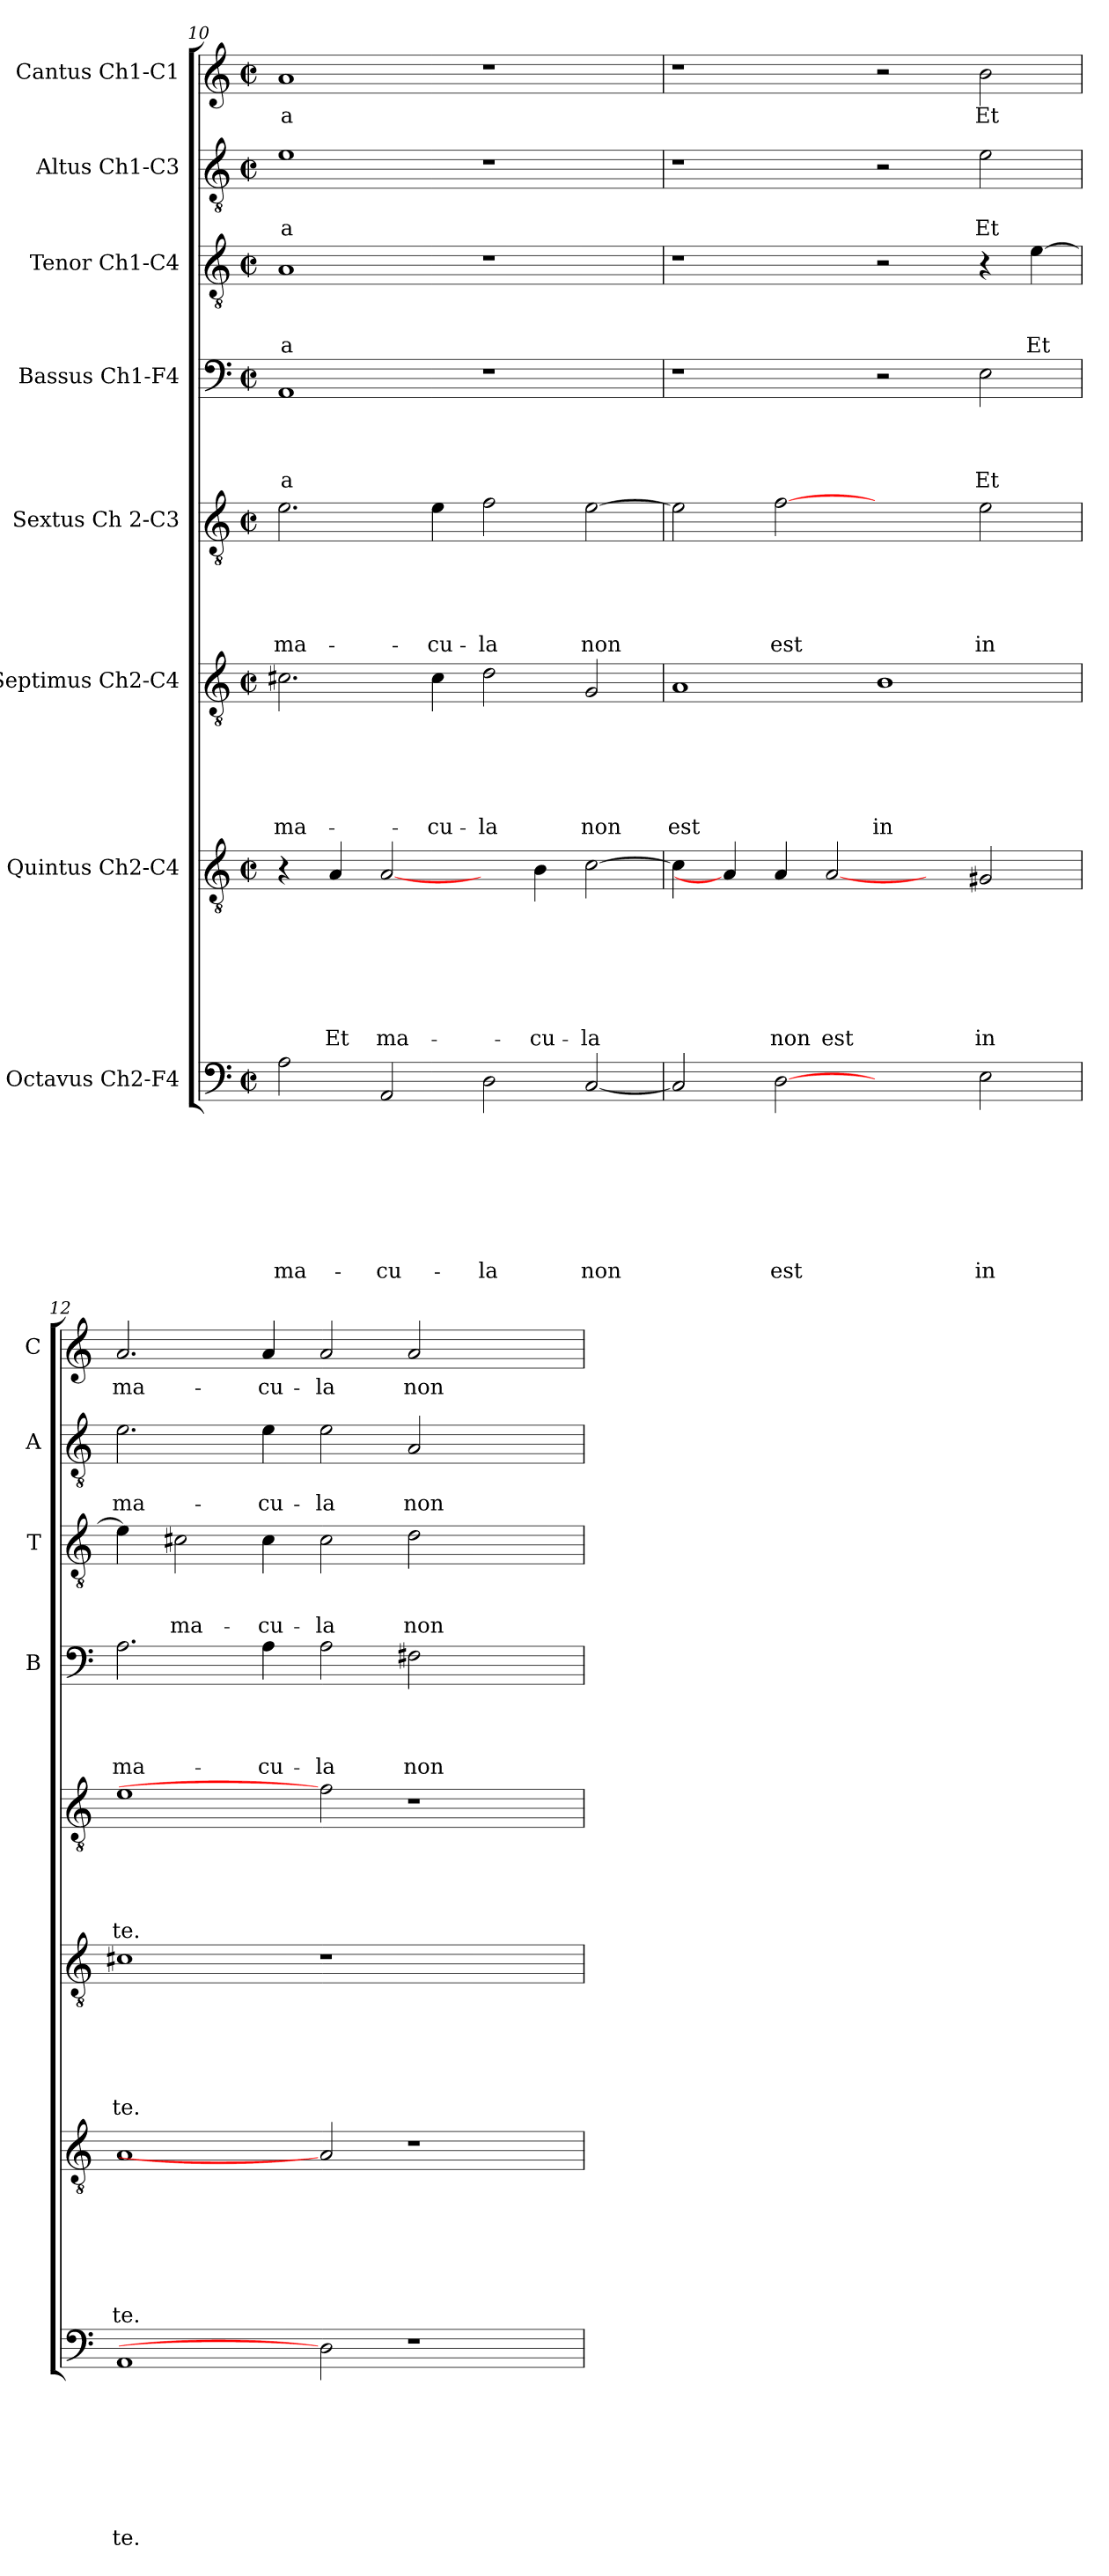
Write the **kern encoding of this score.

**kern	**text	**text	**text	**text	**text	**text	**text	**text	**kern	**text	**text	**text	**text	**text	**text	**text	**kern	**text	**text	**text	**text	**text	**text	**kern	**text	**text	**text	**text	**text	**kern	**text	**text	**text	**text	**kern	**text	**text	**text	**kern	**text	**text	**kern	**text
*part8	*part8	*part8	*part8	*part8	*part8	*part8	*part8	*part8	*part7	*part7	*part7	*part7	*part7	*part7	*part7	*part7	*part6	*part6	*part6	*part6	*part6	*part6	*part6	*part5	*part5	*part5	*part5	*part5	*part5	*part4	*part4	*part4	*part4	*part4	*part3	*part3	*part3	*part3	*part2	*part2	*part2	*part1	*part1
*staff8	*staff8	*staff8	*staff8	*staff8	*staff8	*staff8	*staff8	*staff8	*staff7	*staff7	*staff7	*staff7	*staff7	*staff7	*staff7	*staff7	*staff6	*staff6	*staff6	*staff6	*staff6	*staff6	*staff6	*staff5	*staff5	*staff5	*staff5	*staff5	*staff5	*staff4	*staff4	*staff4	*staff4	*staff4	*staff3	*staff3	*staff3	*staff3	*staff2	*staff2	*staff2	*staff1	*staff1
*I"Octavus Ch2-F4	*	*	*	*	*	*	*	*	*I"Quintus Ch2-C4	*	*	*	*	*	*	*	*I"Septimus Ch2-C4	*	*	*	*	*	*	*I"Sextus Ch 2-C3	*	*	*	*	*	*I"Bassus Ch1-F4	*	*	*	*	*I"Tenor Ch1-C4	*	*	*	*I"Altus Ch1-C3	*	*	*I"Cantus Ch1-C1	*
*	*	*	*	*	*	*	*	*	*	*	*	*	*	*	*	*	*	*	*	*	*	*	*	*	*	*	*	*	*	*I'B	*	*	*	*	*I'T	*	*	*	*I'A	*	*	*I'C	*
*clefF4	*	*	*	*	*	*	*	*	*clefGv2	*	*	*	*	*	*	*	*clefGv2	*	*	*	*	*	*	*clefGv2	*	*	*	*	*	*clefF4	*	*	*	*	*clefGv2	*	*	*	*clefGv2	*	*	*clefG2	*
*k[]	*	*	*	*	*	*	*	*	*k[]	*	*	*	*	*	*	*	*k[]	*	*	*	*	*	*	*k[]	*	*	*	*	*	*k[]	*	*	*	*	*k[]	*	*	*	*k[]	*	*	*k[]	*
*C:	*	*	*	*	*	*	*	*	*C:	*	*	*	*	*	*	*	*C:	*	*	*	*	*	*	*C:	*	*	*	*	*	*C:	*	*	*	*	*C:	*	*	*	*C:	*	*	*C:	*
*M2/2	*	*	*	*	*	*	*	*	*M2/2	*	*	*	*	*	*	*	*M2/2	*	*	*	*	*	*	*M2/2	*	*	*	*	*	*M2/2	*	*	*	*	*M2/2	*	*	*	*M2/2	*	*	*M2/2	*
*met(c|)	*	*	*	*	*	*	*	*	*met(c|)	*	*	*	*	*	*	*	*met(c|)	*	*	*	*	*	*	*met(c|)	*	*	*	*	*	*met(c|)	*	*	*	*	*met(c|)	*	*	*	*met(c|)	*	*	*met(c|)	*
=10	=10	=10	=10	=10	=10	=10	=10	=10	=10	=10	=10	=10	=10	=10	=10	=10	=10	=10	=10	=10	=10	=10	=10	=10	=10	=10	=10	=10	=10	=10	=10	=10	=10	=10	=10	=10	=10	=10	=10	=10	=10	=10	=10
!	!	!	!	!	!	!	!	!LO:LY:b	!	!	!	!	!	!	!	!	!	!	!	!	!	!	!LO:LY:b	!	!	!	!	!	!LO:LY:b	!	!	!	!	!LO:LY:b	!	!	!	!LO:LY:b	!	!	!LO:LY:b	!	!LO:LY:b
2A\	.	.	.	.	.	.	.	ma-	4r	.	.	.	.	.	.	.	2.c#X\	.	.	.	.	.	ma-	2.e\	.	.	.	.	ma-	1AA	.	.	.	-a	1A	.	.	-a	1e	.	-a	1a	-a
!	!	!	!	!	!	!	!	!	!	!	!	!	!	!	!	!LO:LY:b	!	!	!	!	!	!	!	!	!	!	!	!	!	!	!	!	!	!	!	!	!	!	!	!	!	!	!
.	.	.	.	.	.	.	.	.	4A/	.	.	.	.	.	.	Et	.	.	.	.	.	.	.	.	.	.	.	.	.	.	.	.	.	.	.	.	.	.	.	.	.	.	.
!	!	!	!	!	!	!	!	!LO:LY:b	!	!	!	!	!	!	!	!LO:LY:b	!	!	!	!	!	!	!	!	!	!	!	!	!	!	!	!	!	!	!	!	!	!	!	!	!	!	!
2AA/	.	.	.	.	.	.	.	-cu-	[2A/	.	.	.	.	.	.	ma-	.	.	.	.	.	.	.	.	.	.	.	.	.	.	.	.	.	.	.	.	.	.	.	.	.	.	.
!	!	!	!	!	!	!	!	!	!	!	!	!	!	!	!	!	!	!	!	!	!	!	!LO:LY:b	!	!	!	!	!	!LO:LY:b	!	!	!	!	!	!	!	!	!	!	!	!	!	!
.	.	.	.	.	.	.	.	.	.	.	.	.	.	.	.	.	4c#\	.	.	.	.	.	-cu-	4e\	.	.	.	.	-cu-	.	.	.	.	.	.	.	.	.	.	.	.	.	.
!	!	!	!	!	!	!	!	!LO:LY:b	!	!	!	!	!	!	!	!	!	!	!	!	!	!	!LO:LY:b	!	!	!	!	!	!LO:LY:b	!	!	!	!	!	!	!	!	!	!	!	!	!	!
2D\	.	.	.	.	.	.	.	-la	4ryy	.	.	.	.	.	.	.	2d\	.	.	.	.	.	-la	2f\	.	.	.	.	-la	1r	.	.	.	.	1r	.	.	.	1r	.	.	1r	.
!	!	!	!	!	!	!	!	!	!	!	!	!	!	!	!	!LO:LY:b	!	!	!	!	!	!	!	!	!	!	!	!	!	!	!	!	!	!	!	!	!	!	!	!	!	!	!
.	.	.	.	.	.	.	.	.	4B\	.	.	.	.	.	.	-cu-	.	.	.	.	.	.	.	.	.	.	.	.	.	.	.	.	.	.	.	.	.	.	.	.	.	.	.
!	!	!	!	!	!	!	!	!LO:LY:b	!	!	!	!	!	!	!	!LO:LY:b	!	!	!	!	!	!	!LO:LY:b	!	!	!	!	!	!LO:LY:b	!	!	!	!	!	!	!	!	!	!	!	!	!	!
[2C/	.	.	.	.	.	.	.	non	[2c\	.	.	.	.	.	.	-la	2G/	.	.	.	.	.	non	[2e\	.	.	.	.	non	.	.	.	.	.	.	.	.	.	.	.	.	.	.
=11	=11	=11	=11	=11	=11	=11	=11	=11	=11	=11	=11	=11	=11	=11	=11	=11	=11	=11	=11	=11	=11	=11	=11	=11	=11	=11	=11	=11	=11	=11	=11	=11	=11	=11	=11	=11	=11	=11	=11	=11	=11	=11	=11
!	!	!	!	!	!	!	!	!	!	!	!	!	!	!	!	!	!	!	!	!	!	!	!LO:LY:b	!	!	!	!	!	!	!	!	!	!	!	!	!	!	!	!	!	!	!	!
2C/]	.	.	.	.	.	.	.	.	4c\]	.	.	.	.	.	.	.	1A	.	.	.	.	.	est	2e\]	.	.	.	.	.	1r	.	.	.	.	1r	.	.	.	1r	.	.	1r	.
.	.	.	.	.	.	.	.	.	4A/]	.	.	.	.	.	.	.	.	.	.	.	.	.	.	.	.	.	.	.	.	.	.	.	.	.	.	.	.	.	.	.	.	.	.
!	!	!	!	!	!	!	!	!LO:LY:b	!	!	!	!	!	!	!	!LO:LY:b	!	!	!	!	!	!	!	!	!	!	!	!	!LO:LY:b	!	!	!	!	!	!	!	!	!	!	!	!	!	!
[2D	.	.	.	.	.	.	.	est	4A/	.	.	.	.	.	.	non	.	.	.	.	.	.	.	[2f	.	.	.	.	est	.	.	.	.	.	.	.	.	.	.	.	.	.	.
!	!	!	!	!	!	!	!	!	!	!	!	!	!	!	!	!LO:LY:b	!	!	!	!	!	!	!	!	!	!	!	!	!	!	!	!	!	!	!	!	!	!	!	!	!	!	!
.	.	.	.	.	.	.	.	.	[2A	.	.	.	.	.	.	est	.	.	.	.	.	.	.	.	.	.	.	.	.	.	.	.	.	.	.	.	.	.	.	.	.	.	.
!	!	!	!	!	!	!	!	!	!	!	!	!	!	!	!	!	!	!	!	!	!	!	!LO:LY:b	!	!	!	!	!	!	!	!	!	!	!	!	!	!	!	!	!	!	!	!
2ryy	.	.	.	.	.	.	.	.	.	.	.	.	.	.	.	.	1B	.	.	.	.	.	in	2ryy	.	.	.	.	.	2r	.	.	.	.	2r	.	.	.	2r	.	.	2r	.
.	.	.	.	.	.	.	.	.	4ryy	.	.	.	.	.	.	.	.	.	.	.	.	.	.	.	.	.	.	.	.	.	.	.	.	.	.	.	.	.	.	.	.	.	.
!	!	!	!	!	!	!	!	!LO:LY:b	!	!	!	!	!	!	!	!LO:LY:b	!	!	!	!	!	!	!	!	!	!	!	!	!LO:LY:b	!	!	!	!	!LO:LY:b	!	!	!	!	!	!	!LO:LY:b	!	!LO:LY:b
2E\	.	.	.	.	.	.	.	in	2G#X/	.	.	.	.	.	.	in	.	.	.	.	.	.	.	2e\	.	.	.	.	in	2E\	.	.	.	Et	4r	.	.	.	2e\	.	Et	2b\	Et
!	!	!	!	!	!	!	!	!	!	!	!	!	!	!	!	!	!	!	!	!	!	!	!	!	!	!	!	!	!	!	!	!	!	!	!	!	!	!LO:LY:b	!	!	!	!	!
.	.	.	.	.	.	.	.	.	.	.	.	.	.	.	.	.	.	.	.	.	.	.	.	.	.	.	.	.	.	.	.	.	.	.	[4e\	.	.	Et	.	.	.	.	.
!!LO:PB:g=z
=12	=12	=12	=12	=12	=12	=12	=12	=12	=12	=12	=12	=12	=12	=12	=12	=12	=12	=12	=12	=12	=12	=12	=12	=12	=12	=12	=12	=12	=12	=12	=12	=12	=12	=12	=12	=12	=12	=12	=12	=12	=12	=12	=12
!	!	!	!	!	!	!	!	!LO:LY:b	!	!	!	!	!	!	!	!LO:LY:b	!	!	!	!	!	!	!LO:LY:b	!	!	!	!	!	!LO:LY:b	!	!	!	!	!LO:LY:b	!	!	!	!	!	!	!LO:LY:b	!	!LO:LY:b
1AA	.	.	.	.	.	.	.	te.	1A	.	.	.	.	.	.	te.	1c#X	.	.	.	.	.	te.	1e	.	.	.	.	te.	2.A\	.	.	.	ma-	4e\]	.	.	.	2.e\	.	ma-	2.a/	ma-
!	!	!	!	!	!	!	!	!	!	!	!	!	!	!	!	!	!	!	!	!	!	!	!	!	!	!	!	!	!	!	!	!	!	!	!	!	!	!LO:LY:b	!	!	!	!	!
.	.	.	.	.	.	.	.	.	.	.	.	.	.	.	.	.	.	.	.	.	.	.	.	.	.	.	.	.	.	.	.	.	.	.	2c#X\	.	.	ma-	.	.	.	.	.
!	!	!	!	!	!	!	!	!	!	!	!	!	!	!	!	!	!	!	!	!	!	!	!	!	!	!	!	!	!	!	!	!	!	!LO:LY:b	!	!	!	!LO:LY:b	!	!	!LO:LY:b	!	!LO:LY:b
.	.	.	.	.	.	.	.	.	.	.	.	.	.	.	.	.	.	.	.	.	.	.	.	.	.	.	.	.	.	4A\	.	.	.	-cu-	4c#\	.	.	-cu-	4e\	.	-cu-	4a/	-cu-
!	!	!	!	!	!	!	!	!	!	!	!	!	!	!	!	!	!	!	!	!	!	!	!	!	!	!	!	!	!	!	!	!	!	!LO:LY:b	!	!	!	!LO:LY:b	!	!	!LO:LY:b	!	!LO:LY:b
2D]	.	.	.	.	.	.	.	.	2A]	.	.	.	.	.	.	.	1r	.	.	.	.	.	.	2f]	.	.	.	.	.	2A\	.	.	.	-la	2c#\	.	.	-la	2e\	.	-la	2a/	-la
!	!	!	!	!	!	!	!	!	!	!	!	!	!	!	!	!	!	!	!	!	!	!	!	!	!	!	!	!	!	!	!	!	!	!LO:LY:b	!	!	!	!LO:LY:b	!	!	!LO:LY:b	!	!LO:LY:b
1r	.	.	.	.	.	.	.	.	1r	.	.	.	.	.	.	.	.	.	.	.	.	.	.	1r	.	.	.	.	.	2F#X\	.	.	.	non	2d\	.	.	non	2A/	.	non	2a/	non
.	.	.	.	.	.	.	.	.	.	.	.	.	.	.	.	.	2ryy	.	.	.	.	.	.	.	.	.	.	.	.	2ryy	.	.	.	.	2ryy	.	.	.	2ryy	.	.	2ryy	.
=	=	=	=	=	=	=	=	=	=	=	=	=	=	=	=	=	=	=	=	=	=	=	=	=	=	=	=	=	=	=	=	=	=	=	=	=	=	=	=	=	=	=	=
*-	*-	*-	*-	*-	*-	*-	*-	*-	*-	*-	*-	*-	*-	*-	*-	*-	*-	*-	*-	*-	*-	*-	*-	*-	*-	*-	*-	*-	*-	*-	*-	*-	*-	*-	*-	*-	*-	*-	*-	*-	*-	*-	*-
